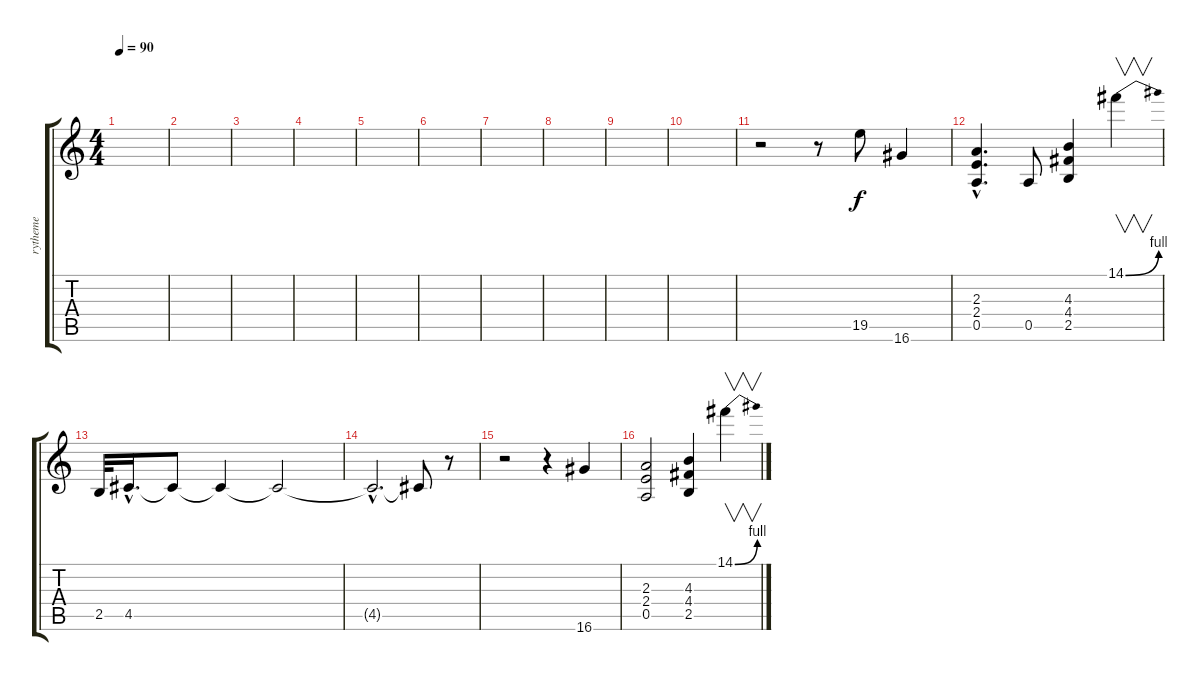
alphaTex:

\track ("rytheme" "rytheme") {instrument overdrivenguitar}
\staff {score tabs}
\tuning (E4 B3 G3 D3 A2 E2) {hide}
\ts (4 4)
\tempo 90
\clef g2
\ks c
|
|
|
|
|
|
|
|
|
|
r.2 r.8 19.5.8 16.6.4 |
(2.3{hac} 2.4{hac} 0.5{hac}).4{d} 0.5.8 (4.3 4.4 2.5).4 14.1{be (bend 0 0 60 4)}.4{v} |
2.5.32 4.5{hac}.16{d} 4.5{t}.8 4.5{t}.4 4.5{t}.2 |
4.5{hac t}.2{d} 4.5{t}.8 r.8 |
r.2 r.4 16.6.4 |
(2.3 2.4 0.5).2 (4.3 4.4 2.5).4 14.1{be (bend 0 0 60 4)}.4{v}
